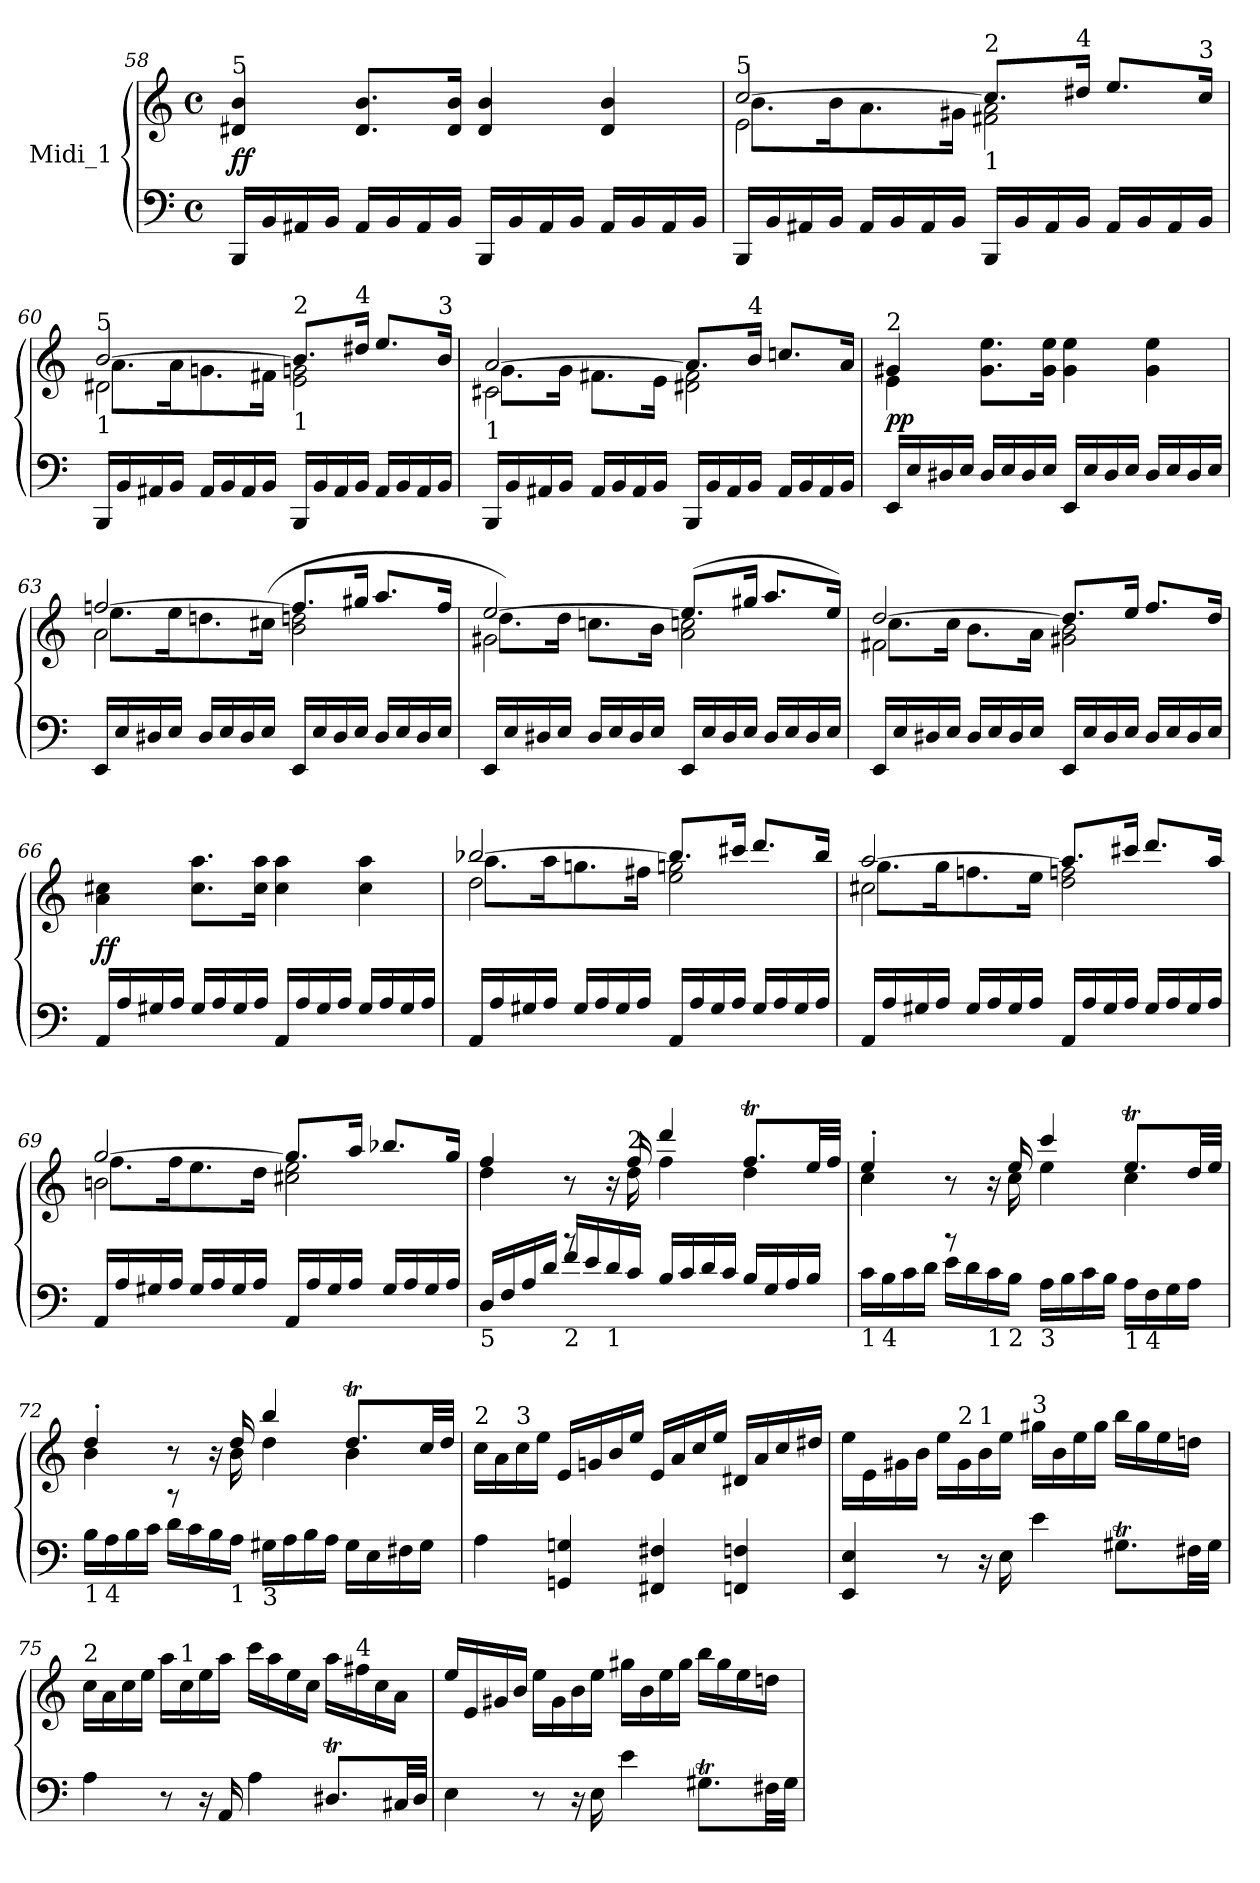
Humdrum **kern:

**kern	**kern	**dynam
*part1	*part1	*part1
*staff2	*staff1	*staff1/2
*I"Midi_1	*	*
*clefF4	*clefG2	*
*k[]	*k[]	*
*M4/4	*M4/4	*
*met(c)	*met(c)	*
=58	=58	=58
!	!LO:TX:a:t=5	!
!	!	!LO:DY:b
16BBB/LL	4d#X/ 4b/	ff
16BB/	.	.
16AA#X/	.	.
16BB/JJ	.	.
16AA#/LL	8.d#/ 8.b/L	.
16BB/	.	.
16AA#/	.	.
16BB/JJ	16d#/ 16b/Jk	.
16BBB/LL	4d#/ 4b/	.
16BB/	.	.
16AA#/	.	.
16BB/JJ	.	.
16AA#/LL	4d#/ 4b/	.
16BB/	.	.
16AA#/	.	.
16BB/JJ	.	.
!!LO:LB:g=z
=59	=59	=59
*^	*^	*
*	*	*	*^	*
!	!	!LO:TX:a:t=5	!	!	!
2ryy	16BBB/LL	[2cc/	2e\	8.b\L	.
.	16BB/	.	.	.	.
.	16AA#X/	.	.	.	.
.	16BB/JJ	.	.	16b\K	.
.	16AA#/LL	.	.	8.a\	.
.	16BB/	.	.	.	.
.	16AA#/	.	.	.	.
.	16BB/JJ	.	.	16g#X\Jk	.
!	!	!LO:TX:a:t=2	!	!	!
!	!	!LO:TX:b:t=1	!	!	!
2ryy	16BBB/LL	8.cc/L]	2f#X\ 2a\	2ryy	.
.	16BB/	.	.	.	.
.	16AA#/	.	.	.	.
!	!	!LO:TX:a:t=4	!	!	!
.	16BB/JJ	16dd#X/Jk	.	.	.
.	16AA#/LL	8.ee/L	.	.	.
.	16BB/	.	.	.	.
.	16AA#/	.	.	.	.
!	!	!LO:TX:a:t=3	!	!	!
.	16BB/JJ	16cc/Jk	.	.	.
=60	=60	=60	=60	=60	=60
!	!	!LO:TX:a:t=5	!	!	!
!	!	!LO:TX:b:t=1	!	!	!
2ryy	16BBB/LL	[2b/	2d#X\	8.a\L	.
.	16BB/	.	.	.	.
.	16AA#X/	.	.	.	.
.	16BB/JJ	.	.	16a\K	.
.	16AA#/LL	.	.	8.gni\	.
.	16BB/	.	.	.	.
.	16AA#/	.	.	.	.
.	16BB/JJ	.	.	16f#X\Jk	.
!	!	!LO:TX:a:t=2	!	!	!
!	!	!LO:TX:b:t=1	!	!	!
2ryy	16BBB/LL	8.b/L]	2e\ 2gni\	2ryy	.
.	16BB/	.	.	.	.
.	16AA#/	.	.	.	.
!	!	!LO:TX:a:t=4	!	!	!
.	16BB/JJ	16dd#X/Jk	.	.	.
.	16AA#/LL	8.ee/L	.	.	.
.	16BB/	.	.	.	.
.	16AA#/	.	.	.	.
!	!	!LO:TX:a:t=3	!	!	!
.	16BB/JJ	16b/Jk	.	.	.
!!LO:PB:g=z	!!	!!
=61	=61	=61	=61	=61	=61
!	!	!LO:TX:b:t=1	!	!	!
2ryy	16BBB/LL	[2a/	2c#X\	8.g\L	.
.	16BB/	.	.	.	.
.	16AA#X/	.	.	.	.
.	16BB/JJ	.	.	16g\Jk	.
.	16AA#/LL	.	.	8.f#X\L	.
.	16BB/	.	.	.	.
.	16AA#/	.	.	.	.
.	16BB/JJ	.	.	16e\Jk	.
2ryy	16BBB/LL	8.a/L]	2d#X\ 2f#\	2ryy	.
.	16BB/	.	.	.	.
.	16AA#/	.	.	.	.
!	!	!LO:TX:a:t=4	!	!	!
.	16BB/JJ	16b/Jk	.	.	.
.	16AA#/LL	8.ccni/L	.	.	.
.	16BB/	.	.	.	.
.	16AA#/	.	.	.	.
.	16BB/JJ	16a/Jk	.	.	.
*	*	*	*v	*v	*
=62	=62	=62	=62	=62
*	*^	*	*	*
!	!	!	!LO:TX:a:t=2	!	!
!	!	!	!	!	!LO:DY:b
4ryy	2ryy	16EE/LL	4g#X/	4e\	pp
.	.	16E/	.	.	.
.	.	16D#X/	.	.	.
.	.	16E/JJ	.	.	.
4ryy	.	16D#/LL	8.g#\ 8.ee\L	2.ryy	.
.	.	16E/	.	.	.
.	.	16D#/	.	.	.
.	.	16E/JJ	16g#\ 16ee\Jk	.	.
2ryy	2ryy	16EE/LL	4g#\ 4ee\	.	.
.	.	16E/	.	.	.
.	.	16D#/	.	.	.
.	.	16E/JJ	.	.	.
.	.	16D#/LL	4g#\ 4ee\	.	.
.	.	16E/	.	.	.
.	.	16D#/	.	.	.
.	.	16E/JJ	.	.	.
*	*v	*v	*	*	*
!!LO:LB:g=z
=63	=63	=63	=63	=63
*	*	*	*^	*
2ryy	16EE/LL	[2ffni/	2a\	8.ee\L	.
.	16E/	.	.	.	.
.	16D#X/	.	.	.	.
.	16E/JJ	.	.	16ee\K	.
.	16D#/LL	.	.	8.ddni\	.
.	16E/	.	.	.	.
.	16D#/	.	.	.	.
.	16E/JJ	.	.	(16cc#X\Jk	.
2ryy	16EE/LL	8.ff/L]	2b\ 2ddni\	2ryy	.
.	16E/	.	.	.	.
.	16D#/	.	.	.	.
.	16E/JJ	16gg#X/Jk	.	.	.
.	16D#/LL	8.aa/L	.	.	.
.	16E/	.	.	.	.
.	16D#/	.	.	.	.
.	16E/JJ	16ff/Jk	.	.	.
=64	=64	=64	=64	=64	=64
2ryy	16EE/LL	[2ee/	2g#X\	8.dd\L)	.
.	16E/	.	.	.	.
.	16D#X/	.	.	.	.
.	16E/JJ	.	.	16dd\Jk	.
.	16D#/LL	.	.	8.ccni\L	.
.	16E/	.	.	.	.
.	16D#/	.	.	.	.
.	16E/JJ	.	.	16b\Jk	.
2ryy	16EE/LL	(8.ee/L]	2a\ 2ccni\	2ryy	.
.	16E/	.	.	.	.
.	16D#/	.	.	.	.
.	16E/JJ	16gg#X/Jk	.	.	.
.	16D#/LL	8.aa/L	.	.	.
.	16E/	.	.	.	.
.	16D#/	.	.	.	.
.	16E/JJ	16ee/Jk)	.	.	.
!!LO:LB:g=z	!!	!!
=65	=65	=65	=65	=65	=65
2ryy	16EE/LL	[2dd/	2f#X\	8.cc\L	.
.	16E/	.	.	.	.
.	16D#X/	.	.	.	.
.	16E/JJ	.	.	16cc\Jk	.
.	16D#/LL	.	.	8.b\L	.
.	16E/	.	.	.	.
.	16D#/	.	.	.	.
.	16E/JJ	.	.	16a\Jk	.
2ryy	16EE/LL	8.dd/L]	2g#X\ 2b\	2ryy	.
.	16E/	.	.	.	.
.	16D#/	.	.	.	.
.	16E/JJ	16ee/Jk	.	.	.
.	16D#/LL	8.ff/L	.	.	.
.	16E/	.	.	.	.
.	16D#/	.	.	.	.
.	16E/JJ	16dd/Jk	.	.	.
*	*	*v	*v	*v	*
=66	=66	=66	=66
*	*^	*	*
!	!	!	!	!LO:DY:b
2ryy	2ryy	16AA/LL	4a\ 4cc#X\	ff
.	.	16A/	.	.
.	.	16G#X/	.	.
.	.	16A/JJ	.	.
.	.	16G#/LL	8.cc#\ 8.aa\L	.
.	.	16A/	.	.
.	.	16G#/	.	.
.	.	16A/JJ	16cc#\ 16aa\Jk	.
2ryy	2ryy	16AA/LL	4cc#\ 4aa\	.
.	.	16A/	.	.
.	.	16G#/	.	.
.	.	16A/JJ	.	.
.	.	16G#/LL	4cc#\ 4aa\	.
.	.	16A/	.	.
.	.	16G#/	.	.
.	.	16A/JJ	.	.
*	*v	*v	*	*
!!LO:LB:g=z
=67	=67	=67	=67
*	*	*^	*
*	*	*	*^	*
2ryy	16AA/LL	[2bb-X/	2dd\	8.aa\L	.
.	16A/	.	.	.	.
.	16G#X/	.	.	.	.
.	16A/JJ	.	.	16aa\K	.
.	16G#/LL	.	.	8.ggni\	.
.	16A/	.	.	.	.
.	16G#/	.	.	.	.
.	16A/JJ	.	.	16ff#X\Jk	.
2ryy	16AA/LL	8.bb-/L]	2ee\ 2ggni\	2ryy	.
.	16A/	.	.	.	.
.	16G#/	.	.	.	.
.	16A/JJ	16ccc#X/Jk	.	.	.
.	16G#/LL	8.ddd/L	.	.	.
.	16A/	.	.	.	.
.	16G#/	.	.	.	.
.	16A/JJ	16bb-/Jk	.	.	.
=68	=68	=68	=68	=68	=68
2ryy	16AA/LL	[2aa/	2cc#X\	8.gg\L	.
.	16A/	.	.	.	.
.	16G#X/	.	.	.	.
.	16A/JJ	.	.	16gg\K	.
.	16G#/LL	.	.	8.ffni\	.
.	16A/	.	.	.	.
.	16G#/	.	.	.	.
.	16A/JJ	.	.	16ee\Jk	.
2ryy	16AA/LL	8.aa/L]	2dd\ 2ffni\	2ryy	.
.	16A/	.	.	.	.
.	16G#/	.	.	.	.
.	16A/JJ	16ccc#X/Jk	.	.	.
.	16G#/LL	8.ddd/L	.	.	.
.	16A/	.	.	.	.
.	16G#/	.	.	.	.
.	16A/JJ	16aa/Jk	.	.	.
!!LO:PB:g=z	!!	!!
=69	=69	=69	=69	=69	=69
2ryy	16AA/LL	[2gg/	2bni\	8.ff\L	.
.	16A/	.	.	.	.
.	16G#X/	.	.	.	.
.	16A/JJ	.	.	16ff\K	.
.	16G#/LL	.	.	8.ee\	.
.	16A/	.	.	.	.
.	16G#/	.	.	.	.
.	16A/JJ	.	.	16dd\Jk	.
2ryy	16AA/LL	8.gg/L]	2cc#X\ 2ee\	2ryy	.
.	16A/	.	.	.	.
.	16G#/	.	.	.	.
.	16A/JJ	16aa/Jk	.	.	.
.	16G#/LL	8.bb-X/L	.	.	.
.	16A/	.	.	.	.
.	16G#/	.	.	.	.
.	16A/JJ	16gg/Jk	.	.	.
*	*	*	*v	*v	*
=70	=70	=70	=70	=70
*	*^	*	*	*
!LO:TX:b:t=5	!	!	!	!	!
4ryy	2ryy	16D/LL	4ff/	4dd\	.
.	.	16F/	.	.	.
.	.	16A/	.	.	.
.	.	16d/JJ	.	.	.
!LO:TX:b:t=2	!	!	!	!	!
8rb	.	16f/LL	8r	8.ryy	.
.	.	16e/	.	.	.
!LO:TX:b:t=1	!	!	!	!	!
16ryy	.	16d/	16r	.	.
!	!	!	!LO:TX:a:t=2	!	!
2ryy	.	16c/JJ	16ff/	16dd\	.
.	2ryy	16B/LL	4ddd/	4ff\	.
.	.	16c/	.	.	.
.	.	16d/	.	.	.
.	.	16c/JJ	.	.	.
.	.	16B/LL	8.ffT/L	4dd\	.
.	.	16G/	.	.	.
.	.	16A/	.	.	.
16ryy	.	16B/JJ	32ee/LL	.	.
.	.	.	32ff/JJJ	.	.
*	*v	*v	*	*	*
!!LO:LB:g=z	!!
=71	=71	=71	=71	=71
!LO:TX:b:t=1	!	!	!	!
4ryy	16c\LL	4ee'/	4cc\	.
!	!LO:TX:b:t=4	!	!	!
.	16B\	.	.	.
.	16c\	.	.	.
.	16d\JJ	.	.	.
8rb	16e\LL	8r	8.ryy	.
.	16d\	.	.	.
!LO:TX:b:t=1	!	!	!	!
16ryy	16c\	16r	.	.
!LO:TX:b:t=2	!	!	!	!
2ryy	16B\JJ	16ee/	16cc\	.
!	!LO:TX:b:t=3	!	!	!
.	16A\LL	4ccc/	4ee\	.
.	16B\	.	.	.
.	16c\	.	.	.
.	16B\JJ	.	.	.
!	!LO:TX:b:t=1	!	!	!
.	16A\LL	8.eet/L	4cc\	.
!	!LO:TX:b:t=4	!	!	!
.	16F\	.	.	.
.	16G\	.	.	.
16ryy	16A\JJ	32dd/LL	.	.
.	.	32ee/JJJ	.	.
=72	=72	=72	=72	=72
!LO:TX:b:t=1	!	!	!	!
4ryy	16B\LL	4dd'/	4b\	.
!	!LO:TX:b:t=4	!	!	!
.	16A\	.	.	.
.	16B\	.	.	.
.	16c\JJ	.	.	.
8rb	16d\LL	8r	8.ryy	.
.	16c\	.	.	.
16ryy	16B\	16r	.	.
!LO:TX:b:t=1	!	!	!	!
2ryy	16A\JJ	16dd/	16b\	.
!	!LO:TX:b:t=3	!	!	!
.	16G#X\LL	4bb/	4dd\	.
.	16A\	.	.	.
.	16B\	.	.	.
.	16A\JJ	.	.	.
.	16G#\LL	8.ddT/L	4b\	.
.	16E\	.	.	.
.	16F#X\	.	.	.
16ryy	16G#\JJ	32cc/LL	.	.
.	.	32dd/JJJ	.	.
*v	*v	*	*	*
*	*v	*v	*
!!LO:LB:g=z
=73	=73	=73
!	!LO:TX:a:t=2	!
4A\	16cc\LL	.
.	16a\	.
!	!LO:TX:a:t=3	!
.	16cc\	.
.	16ee\JJ	.
4GGni/ 4Gni/	16e/LL	.
.	16gni/	.
.	16b/	.
.	16ee/JJ	.
4FF#X/ 4F#X/	16e/LL	.
.	16a/	.
.	16cc/	.
.	16ee/JJ	.
4FFn/ 4Fn/	16d#X/LL	.
.	16a/	.
.	16cc/	.
.	16dd#X/JJ	.
=74	=74	=74
4EE/ 4E/	16ee\LL	.
.	16e\	.
.	16g#X\	.
.	16b\JJ	.
8r	16ee\LL	.
!	!LO:TX:a:t=2	!
.	16g#\	.
!	!LO:TX:a:t=1	!
16r	16b\	.
16E\	16ee\JJ	.
!	!LO:TX:a:t=3	!
4e\	16gg#X\LL	.
.	16b\	.
.	16ee\	.
.	16gg#\JJ	.
8.G#Xt\L	16bb\LL	.
.	16gg#\	.
.	16ee\	.
32F#X\LL	16ddni\JJ	.
32G#\JJJ	.	.
!!LO:LB:g=z
=75	=75	=75
!	!LO:TX:a:t=2	!
4A\	16cc\LL	.
.	16a\	.
.	16cc\	.
.	16ee\JJ	.
8r	16aa\LL	.
!	!LO:TX:a:t=1	!
.	16cc\	.
16r	16ee\	.
16AA/	16aa\JJ	.
4A\	16ccc\LL	.
.	16aa\	.
.	16ee\	.
.	16cc\JJ	.
8.D#Xt/L	16aa\LL	.
!	!LO:TX:a:t=4	!
.	16ff#X\	.
.	16cc\	.
32C#X/LL	16a\JJ	.
32D#/JJJ	.	.
=76	=76	=76
4E\	16ee/LL	.
.	16e/	.
.	16g#X/	.
.	16b/JJ	.
8r	16ee\LL	.
.	16g#\	.
16r	16b\	.
16E\	16ee\JJ	.
4e\	16gg#X\LL	.
.	16b\	.
.	16ee\	.
.	16gg#\JJ	.
8.G#Xt\L	16bb\LL	.
.	16gg#\	.
.	16ee\	.
32F#X\LL	16ddni\JJ	.
32G#\JJJ	.	.
=	=	=
*-	*-	*-
